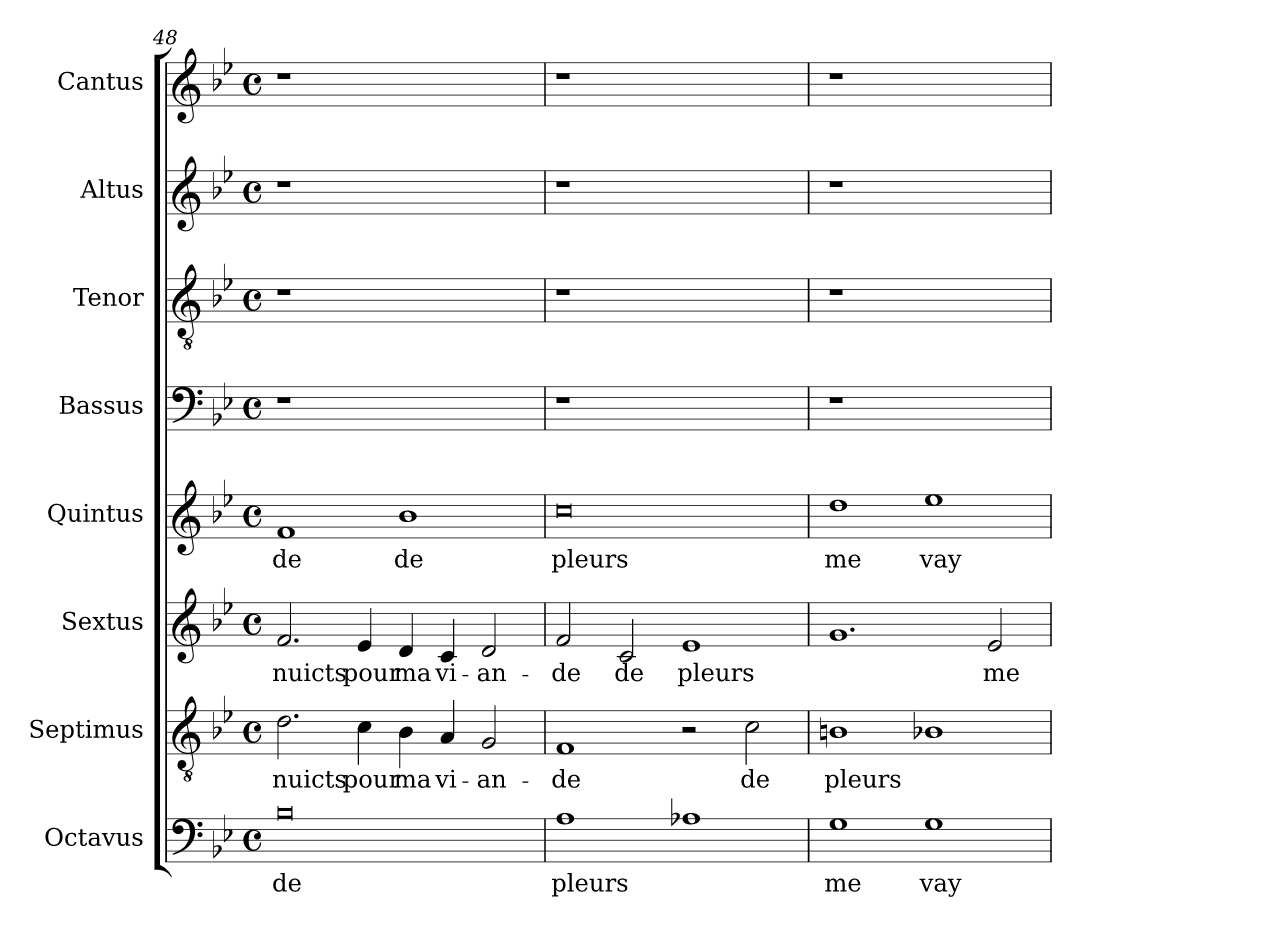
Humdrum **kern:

**kern	**text	**kern	**text	**kern	**text	**kern	**text	**kern	**kern	**kern	**kern
*part8	*part8	*part7	*part7	*part6	*part6	*part5	*part5	*part4	*part3	*part2	*part1
*staff8	*staff8	*staff7	*staff7	*staff6	*staff6	*staff5	*staff5	*staff4	*staff3	*staff2	*staff1
*I"Octavus	*	*I"Septimus	*	*I"Sextus	*	*I"Quintus	*	*I"Bassus	*I"Tenor	*I"Altus	*I"Cantus
*I'Oc	*	*I'Sp	*	*I'Sx	*	*I'Qn	*	*I'B	*I'T	*I'A	*I'C
*clefF4	*	*clefGv2	*	*clefG2	*	*clefG2	*	*clefF4	*clefGv2	*clefG2	*clefG2
*k[b-e-]	*	*k[b-e-]	*	*k[b-e-]	*	*k[b-e-]	*	*k[b-e-]	*k[b-e-]	*k[b-e-]	*k[b-e-]
*B-:	*	*B-:	*	*B-:	*	*B-:	*	*B-:	*B-:	*B-:	*B-:
*M4/4	*	*M4/4	*	*M4/4	*	*M4/4	*	*M4/4	*M4/4	*M4/4	*M4/4
*met(c)	*	*met(c)	*	*met(c)	*	*met(c)	*	*met(c)	*met(c)	*met(c)	*met(c)
=48	=48	=48	=48	=48	=48	=48	=48	=48	=48	=48	=48
!	!LO:LY:b	!	!LO:LY:b	!	!LO:LY:b	!	!LO:LY:b	!	!	!	!
0B-	-de	2.d\	nuicts	2.f/	nuicts	1f	-de	1r	1r	1r	1r
!	!	!	!LO:LY:b	!	!LO:LY:b	!	!	!	!	!	!
.	.	4c\	pour	4e-/	pour	.	.	.	.	.	.
!	!	!	!LO:LY:b	!	!LO:LY:b	!	!LO:LY:b	!	!	!	!
.	.	4B-\	ma	4d/	ma	1b-	de	1ryy	1ryy	1ryy	1ryy
!	!	!	!LO:LY:b	!	!LO:LY:b	!	!	!	!	!	!
.	.	4A/	vi-	4c/	vi-	.	.	.	.	.	.
!	!	!	!LO:LY:b	!	!LO:LY:b	!	!	!	!	!	!
.	.	2G/	-an-	2d/	-an-	.	.	.	.	.	.
!!LO:LB:g=z
=49	=49	=49	=49	=49	=49	=49	=49	=49	=49	=49	=49
!	!LO:LY:b	!	!LO:LY:b	!	!LO:LY:b	!	!LO:LY:b	!	!	!	!
1A	pleurs	1F	-de	2f/	-de	0cc	pleurs	1r	1r	1r	1r
!	!	!	!	!	!LO:LY:b	!	!	!	!	!	!
.	.	.	.	2c/	de	.	.	.	.	.	.
!	!	!	!	!	!LO:LY:b	!	!	!	!	!	!
1A-X	.	2r	.	1e-	pleurs	.	.	1ryy	1ryy	1ryy	1ryy
!	!	!	!LO:LY:b	!	!	!	!	!	!	!	!
.	.	2c\	de	.	.	.	.	.	.	.	.
=50	=50	=50	=50	=50	=50	=50	=50	=50	=50	=50	=50
!	!LO:LY:b	!	!LO:LY:b	!	!	!	!LO:LY:b	!	!	!	!
1G	me	1Bn	pleurs	1.g	.	1dd	me	1r	1r	1r	1r
!	!LO:LY:b	!	!	!	!	!	!LO:LY:b	!	!	!	!
1G	vay	1B-X	.	.	.	1ee-	vay	1ryy	1ryy	1ryy	1ryy
!	!	!	!	!	!LO:LY:b	!	!	!	!	!	!
.	.	.	.	2e-/	me	.	.	.	.	.	.
=	=	=	=	=	=	=	=	=	=	=	=
*-	*-	*-	*-	*-	*-	*-	*-	*-	*-	*-	*-
